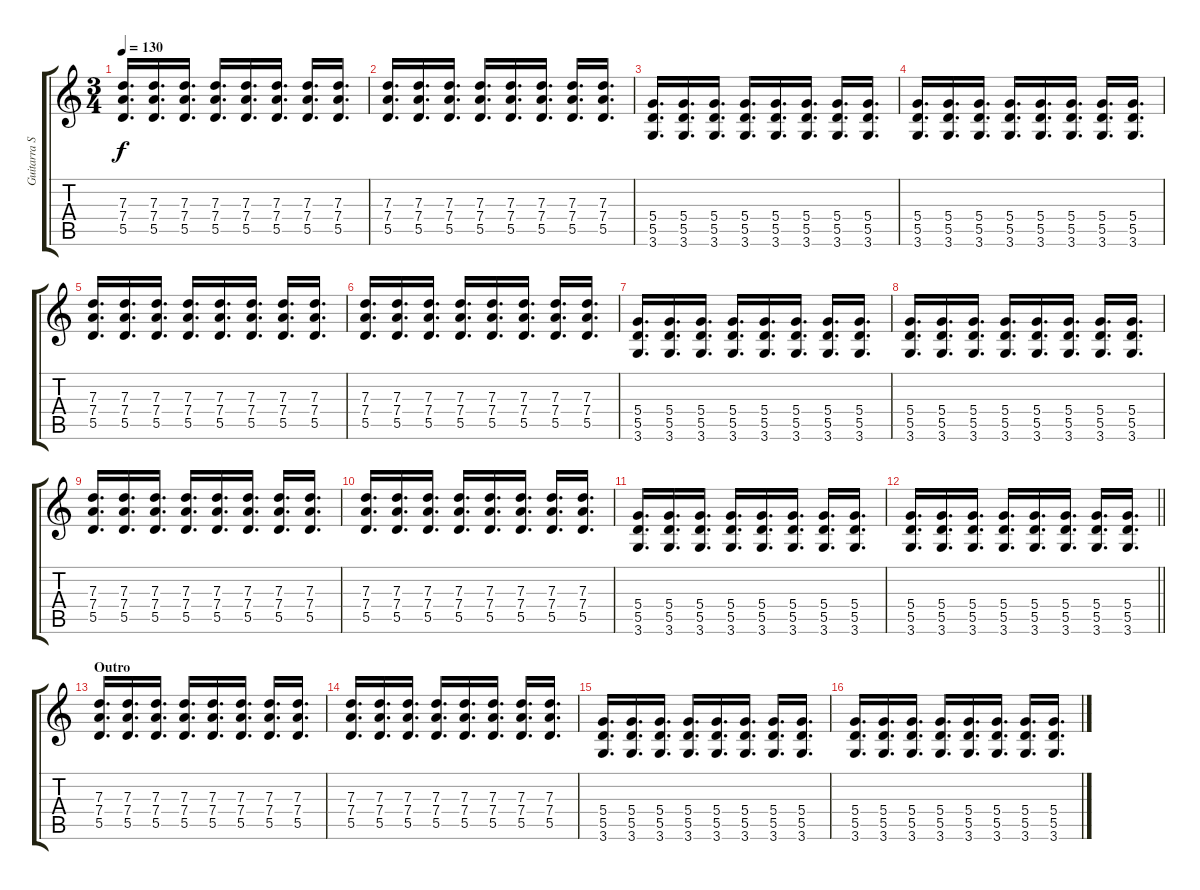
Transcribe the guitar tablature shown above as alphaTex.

\track ("Guitarra Secundaria" "Guitarra S") {instrument distortionguitar}
\staff {score tabs}
\tuning (E4 B3 G3 D3 A2 E2) {hide}
\ts (3 4)
\tempo 130
\clef g2
\ks c
(7.3 7.4 5.5).16{d dy f} (7.3 7.4 5.5).16{d} (7.3 7.4 5.5).16{d} (7.3 7.4 5.5).16{d} (7.3 7.4 5.5).16{d} (7.3 7.4 5.5).16{d} (7.3 7.4 5.5).16{d} (7.3 7.4 5.5).16{d} |
(7.3 7.4 5.5).16{d} (7.3 7.4 5.5).16{d} (7.3 7.4 5.5).16{d} (7.3 7.4 5.5).16{d} (7.3 7.4 5.5).16{d} (7.3 7.4 5.5).16{d} (7.3 7.4 5.5).16{d} (7.3 7.4 5.5).16{d} |
(5.4 5.5 3.6).16{d} (5.4 5.5 3.6).16{d} (5.4 5.5 3.6).16{d} (5.4 5.5 3.6).16{d} (5.4 5.5 3.6).16{d} (5.4 5.5 3.6).16{d} (5.4 5.5 3.6).16{d} (5.4 5.5 3.6).16{d} |
(5.4 5.5 3.6).16{d} (5.4 5.5 3.6).16{d} (5.4 5.5 3.6).16{d} (5.4 5.5 3.6).16{d} (5.4 5.5 3.6).16{d} (5.4 5.5 3.6).16{d} (5.4 5.5 3.6).16{d} (5.4 5.5 3.6).16{d} |
(7.3 7.4 5.5).16{d} (7.3 7.4 5.5).16{d} (7.3 7.4 5.5).16{d} (7.3 7.4 5.5).16{d} (7.3 7.4 5.5).16{d} (7.3 7.4 5.5).16{d} (7.3 7.4 5.5).16{d} (7.3 7.4 5.5).16{d} |
(7.3 7.4 5.5).16{d} (7.3 7.4 5.5).16{d} (7.3 7.4 5.5).16{d} (7.3 7.4 5.5).16{d} (7.3 7.4 5.5).16{d} (7.3 7.4 5.5).16{d} (7.3 7.4 5.5).16{d} (7.3 7.4 5.5).16{d} |
(5.4 5.5 3.6).16{d} (5.4 5.5 3.6).16{d} (5.4 5.5 3.6).16{d} (5.4 5.5 3.6).16{d} (5.4 5.5 3.6).16{d} (5.4 5.5 3.6).16{d} (5.4 5.5 3.6).16{d} (5.4 5.5 3.6).16{d} |
(5.4 5.5 3.6).16{d} (5.4 5.5 3.6).16{d} (5.4 5.5 3.6).16{d} (5.4 5.5 3.6).16{d} (5.4 5.5 3.6).16{d} (5.4 5.5 3.6).16{d} (5.4 5.5 3.6).16{d} (5.4 5.5 3.6).16{d} |
(7.3 7.4 5.5).16{d} (7.3 7.4 5.5).16{d} (7.3 7.4 5.5).16{d} (7.3 7.4 5.5).16{d} (7.3 7.4 5.5).16{d} (7.3 7.4 5.5).16{d} (7.3 7.4 5.5).16{d} (7.3 7.4 5.5).16{d} |
(7.3 7.4 5.5).16{d} (7.3 7.4 5.5).16{d} (7.3 7.4 5.5).16{d} (7.3 7.4 5.5).16{d} (7.3 7.4 5.5).16{d} (7.3 7.4 5.5).16{d} (7.3 7.4 5.5).16{d} (7.3 7.4 5.5).16{d} |
(5.4 5.5 3.6).16{d} (5.4 5.5 3.6).16{d} (5.4 5.5 3.6).16{d} (5.4 5.5 3.6).16{d} (5.4 5.5 3.6).16{d} (5.4 5.5 3.6).16{d} (5.4 5.5 3.6).16{d} (5.4 5.5 3.6).16{d} |
\barLineRight lightlight
(5.4 5.5 3.6).16{d} (5.4 5.5 3.6).16{d} (5.4 5.5 3.6).16{d} (5.4 5.5 3.6).16{d} (5.4 5.5 3.6).16{d} (5.4 5.5 3.6).16{d} (5.4 5.5 3.6).16{d} (5.4 5.5 3.6).16{d} |
\section ("" "Outro")
(7.3 7.4 5.5).16{d} (7.3 7.4 5.5).16{d} (7.3 7.4 5.5).16{d} (7.3 7.4 5.5).16{d} (7.3 7.4 5.5).16{d} (7.3 7.4 5.5).16{d} (7.3 7.4 5.5).16{d} (7.3 7.4 5.5).16{d} |
(7.3 7.4 5.5).16{d} (7.3 7.4 5.5).16{d} (7.3 7.4 5.5).16{d} (7.3 7.4 5.5).16{d} (7.3 7.4 5.5).16{d} (7.3 7.4 5.5).16{d} (7.3 7.4 5.5).16{d} (7.3 7.4 5.5).16{d} |
(5.4 5.5 3.6).16{d} (5.4 5.5 3.6).16{d} (5.4 5.5 3.6).16{d} (5.4 5.5 3.6).16{d} (5.4 5.5 3.6).16{d} (5.4 5.5 3.6).16{d} (5.4 5.5 3.6).16{d} (5.4 5.5 3.6).16{d} |
(5.4 5.5 3.6).16{d} (5.4 5.5 3.6).16{d} (5.4 5.5 3.6).16{d} (5.4 5.5 3.6).16{d} (5.4 5.5 3.6).16{d} (5.4 5.5 3.6).16{d} (5.4 5.5 3.6).16{d} (5.4 5.5 3.6).16{d}
